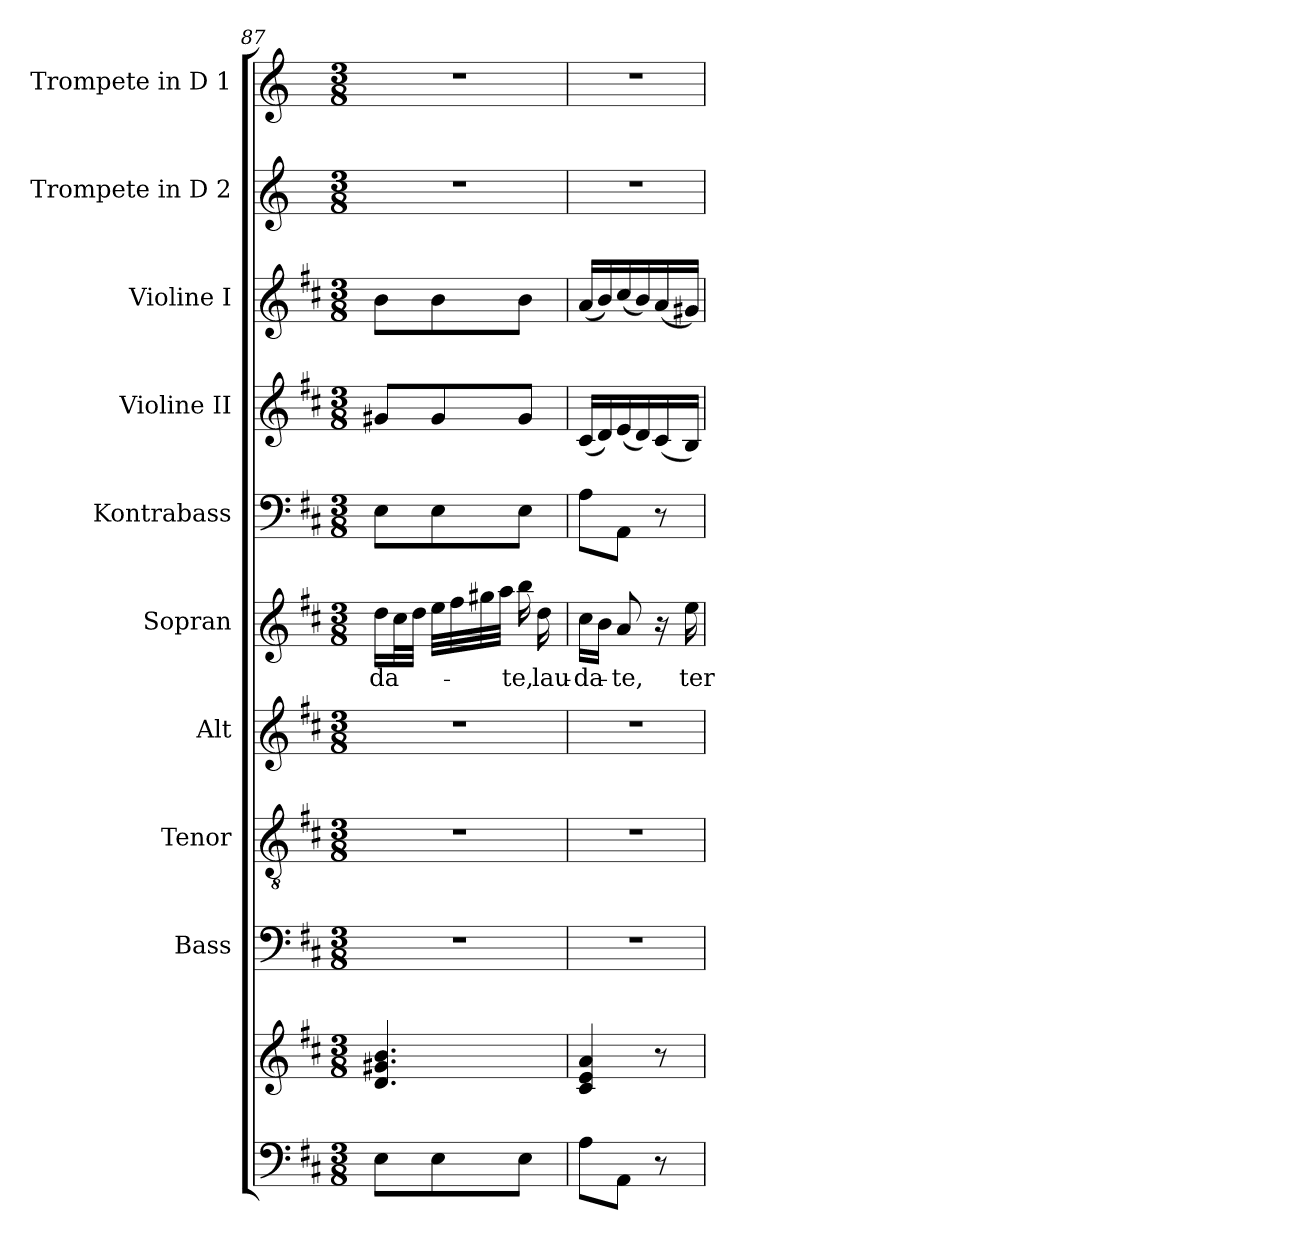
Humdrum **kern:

**kern	**kern	**kern	**kern	**kern	**kern	**text	**kern	**kern	**kern	**kern	**kern
*part10	*part10	*part9	*part8	*part7	*part6	*part6	*part5	*part4	*part3	*part2	*part1
*staff11	*staff10	*staff9	*staff8	*staff7	*staff6	*staff6	*staff5	*staff4	*staff3	*staff2	*staff1
*	*	*I"Bass	*I"Tenor	*I"Alt	*I"Sopran	*	*I"Kontrabass	*I"Violine II	*I"Violine I	*I"Trompete in D 2	*I"Trompete in D 1
*	*	*I'B.	*I'T.	*I'A.	*I'S.	*	*I'Kb.	*I'Vl. II	*I'Vl. I	*I'Trp. D 2	*I'Trp. D 1
*clefF4	*clefG2	*clefF4	*clefGv2	*clefG2	*clefG2	*	*clefF4	*clefG2	*clefG2	*clefG2	*clefG2
*	*	*	*	*	*	*	*ITrd7c12	*	*	*ITrd-1c-2	*ITrd-1c-2
*k[f#c#]	*k[f#c#]	*k[f#c#]	*k[f#c#]	*k[f#c#]	*k[f#c#]	*	*k[f#c#]	*k[f#c#]	*k[f#c#]	*k[f#c#]	*k[f#c#]
*D:	*D:	*D:	*D:	*D:	*D:	*	*D:	*D:	*D:	*D:	*D:
*M3/8	*M3/8	*M3/8	*M3/8	*M3/8	*M3/8	*	*M3/8	*M3/8	*M3/8	*M3/8	*M3/8
=87	=87	=87	=87	=87	=87	=87	=87	=87	=87	=87	=87
!	!	!	!	!	!	!LO:LY:b	!	!	!	!	!
8E\L	4.d/ 4.g#X/ 4.b/	4.r	4.r	4.r	16dd\LL	-da-	8EE\L	8g#X/L	8b\L	4.r	4.r
.	.	.	.	.	32cc#\L	.	.	.	.	.	.
.	.	.	.	.	32dd\JJJ	.	.	.	.	.	.
8E\	.	.	.	.	32ee\LLL	.	8EE\	8g#/	8b\	.	.
.	.	.	.	.	32ff#\	.	.	.	.	.	.
.	.	.	.	.	32gg#X\	.	.	.	.	.	.
.	.	.	.	.	32aa\JJJ	.	.	.	.	.	.
!	!	!	!	!	!	!LO:LY:b	!	!	!	!	!
8E\J	.	.	.	.	16bb\	-te,	8EE\J	8g#/J	8b\J	.	.
!	!	!	!	!	!	!LO:LY:b	!	!	!	!	!
.	.	.	.	.	16dd\	lau-	.	.	.	.	.
!!LO:PB:g=z
=88	=88	=88	=88	=88	=88	=88	=88	=88	=88	=88	=88
!	!	!	!	!	!	!LO:LY:b	!	!	!	!	!
8A\L	4c#/ 4e/ 4a/	4.r	4.r	4.r	16cc#\LL	-da-	8AA\L	(<16c#/LL	(<16a/LL	4.r	4.r
.	.	.	.	.	16b\JJ	.	.	16d/)	16b/)	.	.
!	!	!	!	!	!	!LO:LY:b	!	!	!	!	!
8AA\J	.	.	.	.	8a/	-te,	8AAA\J	(<16e/	(<16cc#/	.	.
.	.	.	.	.	.	.	.	16d/)	16b/)	.	.
8r	8r	.	.	.	16r	.	8r	(<16c#/	(<16a/	.	.
!	!	!	!	!	!	!LO:LY:b	!	!	!	!	!
.	.	.	.	.	16ee\	ter	.	16B/JJ)	16g#X/JJ)	.	.
=	=	=	=	=	=	=	=	=	=	=	=
*-	*-	*-	*-	*-	*-	*-	*-	*-	*-	*-	*-
